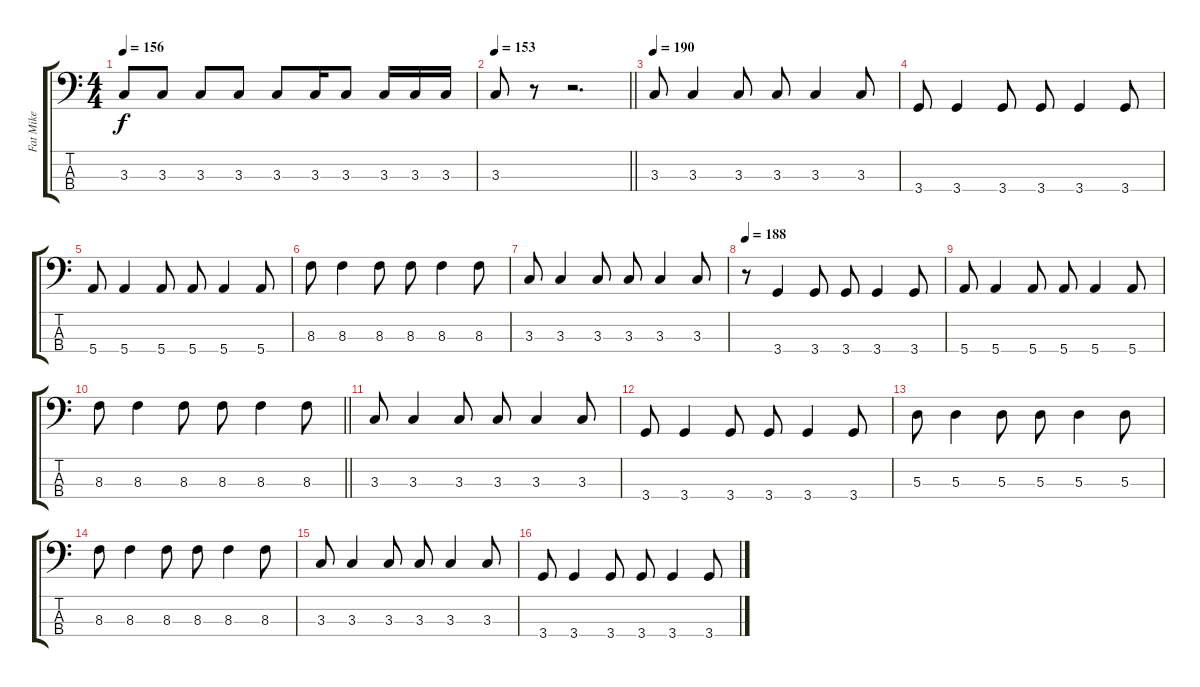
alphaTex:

\track ("Fat Mike" "Fat Mike") {instrument electricbasspick}
\staff {score tabs}
\tuning (G2 D2 A1 E1) {hide}
\ts (4 4)
\tempo 156
\clef f4
\ks c
3.3.8{dy f} 3.3.8 3.3.8 3.3.8 3.3.8 3.3.16 3.3.8 3.3.16 3.3.16 3.3.16 |
\tempo 153
\barLineRight lightlight
3.3.8 r.8 r.2{d} |
\section ("" "")
\tempo 190
3.3.8 3.3.4 3.3.8 3.3.8 3.3.4 3.3.8 |
3.4.8 3.4.4 3.4.8 3.4.8 3.4.4 3.4.8 |
5.4.8 5.4.4 5.4.8 5.4.8 5.4.4 5.4.8 |
8.3.8 8.3.4 8.3.8 8.3.8 8.3.4 8.3.8 |
3.3.8 3.3.4 3.3.8 3.3.8 3.3.4 3.3.8 |
\tempo 188
r.8 3.4.4 3.4.8 3.4.8 3.4.4 3.4.8 |
5.4.8 5.4.4 5.4.8 5.4.8 5.4.4 5.4.8 |
\barLineRight lightlight
8.3.8 8.3.4 8.3.8 8.3.8 8.3.4 8.3.8 |
\section ("" "")
3.3.8 3.3.4 3.3.8 3.3.8 3.3.4 3.3.8 |
3.4.8 3.4.4 3.4.8 3.4.8 3.4.4 3.4.8 |
5.3.8 5.3.4 5.3.8 5.3.8 5.3.4 5.3.8 |
8.3.8 8.3.4 8.3.8 8.3.8 8.3.4 8.3.8 |
3.3.8 3.3.4 3.3.8 3.3.8 3.3.4 3.3.8 |
3.4.8 3.4.4 3.4.8 3.4.8 3.4.4 3.4.8
